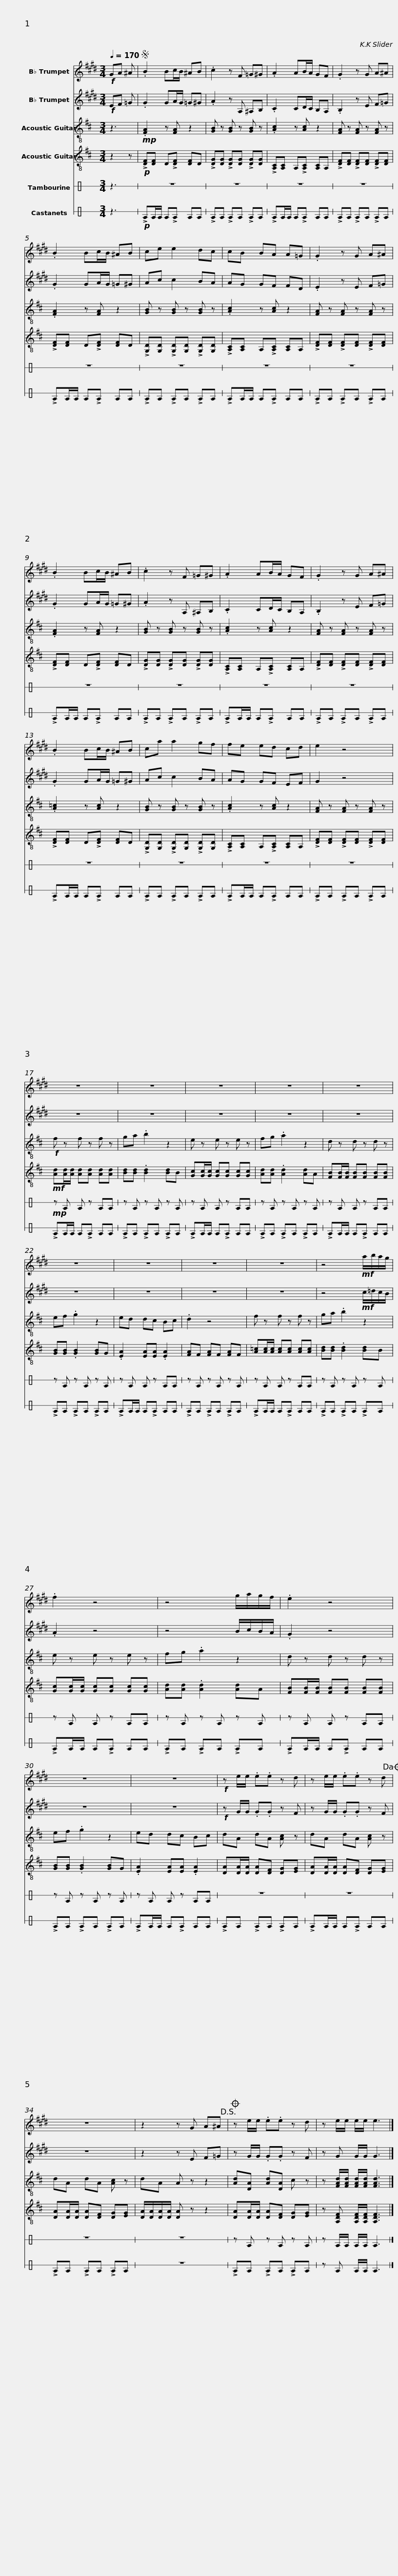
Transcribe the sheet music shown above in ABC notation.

X:1
%%score 1 2 3 4 5 6
L:1/8
Q:1/4=170
M:3/4
I:linebreak $
K:D
V:1 treble transpose=-2
V:2 treble transpose=-2
V:3 treble-8
V:4 treble-8
V:5 perc stafflines=1
K:none
V:6 perc stafflines=1
K:none
V:1
[K:E]!f! GA ^A |S .B2 Bc/B/ ^AB | .c2 z F =G^G | .A2 AB/A/ GF |$ .G2 z G A^A | %5
 .B2 Bc/B/ ^AB | ce e2 dc | cB BA A=G | .G2 z G A^A |$ .B2 Bc/B/ ^AB | %10
 .c2 z F =G^G | .A2 AB/A/ GF | .G2 z G A^A |$ .B2 Bc/B/ ^AB | ca a2 gf | %15
 fe ed cd | e2 z4 | z6 |$ z6 | z6 | %20
 z6 | z6 | z6 | z6 |$ z6 | %25
 z6 | z4!mf! a/b/a/g/ | .f2 z4 | z4 g/a/g/f/ |$ .e2 z4 | %30
 z6 | z6 |!f! z e/e/ .e.e z d | z e/e/ .e.e z d!dacoda! | z6 |$ %35
 z2 z G A^A!D.S.! |O z e/e/ .e.e z d | z e/e/ e/e/ e3 |] %38
V:2
[K:E]!f! EF =G | .G2 GA/G/ =G^G | .A2 z A, ^A,B, | .C2 CD/C/ B,A, |$ .B,2 z E F=G | %5
 .G2 GA/G/ =G^G | Ac c2 BA | AG GF FD | .E2 z E F=G |$ .G2 GA/G/ =G^G | %10
 .A2 z A, ^A,B, | .C2 CD/C/ B,A, | .B,2 z E F=G |$ .G2 GA/G/ =G^G | Ac c2 BA | %15
 AG GF EF | G2 z4 | z6 |$ z6 | z6 | %20
 z6 | z6 | z6 | z6 |$ z6 | %25
 z6 | z4!mf! c/=d/c/B/ | .A2 z4 | z4 B/c/B/A/ |$ .G2 z4 | %30
 z6 | z6 |!f! z G/G/ .G.G z F | z G/G/ .G.G z F | z6 |$ %35
 z2 z E F=G | z G/G/ .G.G z F | z G G/G/ G3 |] %38
V:3
 z3 |!mp! .[FA]2 z [FA] z2 | [GB] z [GB] z [GB] z | .[Ac]2 z [Ac] z2 |$ [FA] z [FA] z [FA] z | %5
 .[FA]2 z [FA] z2 | [GB] z [GB] z [GB] z | .[Ac]2 z [Ac] z2 | [FA] z [FA] z [FA] z |$ .[FA]2 z [FA] z2 | %10
 [GB] z [GB] z [GB] z | .[Ac]2 z [Ac] z2 | [FA] z [FA] z [FA] z |$ .[A=c]2 z [Ac] z2 | [GB] z [GB] z [GB] z | %15
 .[Ac]2 z [Ac] z2 | [FA] z [FA] z [FA] z |!f! f z f z f z |$ ga .b2 z2 | e z e z e z | %20
 fg .a2 z2 | d z d z d z | ef .g2 z2 | ed dc Bc |$ .d2 z4 | %25
 f z f z f z | ga .b2 z2 | e z e z e z | fg .a2 z2 |$ d z d z d z | %30
 ef .g2 z2 | ed dc Bc | dA dA [Ac] z | dA dA [Ac] z | dA dA [Ac] z |$ %35
 dA A z z2 | [Ad][DA] [Ad][DA] c z | z [FAd]/[FAd]/ [FAd]/[FAd]/ [FAd]3 |] %38
V:4
 z2 z |!p! !>![DF][DF] D!>![DF] [DF]D | !>![DG][DG] !>![DG][DG] !>![DG][DG] | !>![A,C][A,C] A,!>![A,C] [A,C]A, |$ !>![DF][DF] !>![DF][DF] !>![DF][DF] | %5
 !>![DF][DF] D!>![DF] [DF]D | !>![G,D][G,D] !>![G,D][G,D] !>![G,D][G,D] | !>![A,C][A,C] A,!>![A,C] [A,C]A, | !>![DF][DF] !>![DF][DF] !>![DF][DF] |$ !>![DF][DF] D!>![DF] [DF]D | %10
 !>![DG][DG] !>![DG][DG] !>![DG][DG] | !>![A,C][A,C] A,!>![A,C] [A,C]A, | !>![DF][DF] !>![DF][DF] !>![DF][DF] |$ !>![DF][DF] D!>![DF] [DF]D | !>![G,D][G,D] !>![G,D][G,D] !>![G,D][G,D] | %15
 !>![A,C][A,C] A,!>![A,C] [A,C]A, | !>![DF][DF] !>![DF][DF] !>![DF][DF] |!mf! [Ad][Ad]/[Ad]/ [Ad][Ad] [Ad][Ad] |$ [Bd][Bd] .[Bd]2 [Bd]B | [Gc][Gc]/[Gc]/ [Gc][Gc] [Gc][Gc] | %20
 [Ad][Ad] .[Ad]2 [Ad]A | [FB][FB]/[FB]/ [FB][FB] [FB][FB] | [GB][GB] .[GB]2 [GB]G | .[EA]2 [EA][EA] .[EA]2 |$ [FA]F [FA]F [FA]F | %25
 [A=c][Ac]/[Ac]/ [Ac][Ac] [Ac][Ac] | [Bd][Bd] .[Bd]2 [Bd]B | [Gc][Gc]/[Gc]/ [Gc][Gc] [Gc][Gc] | [Ad][Ad] .[Ad]2 [Ad]A |$ [FB][FB]/[FB]/ [FB][FB] [FB][FB] | %30
 [GB][GB] .[GB]2 [GB]G | .[EA]2 [EA][EA] .[EA]2 | [DA][DA]/[DA]/ [DA][DF] [DG][EG] | [DA][DA]/[DA]/ [DA][DF] [DG][EG] | [DA][DA]/[DA]/ [DA][DF] [DG][EG] |$ %35
 [DA]/[DA]/[DA]/[DA]/ [DA] z z2 | [DA][DA]/[DA]/ [DA][DF] [DG][EG] | z [A,DF] [A,DF]/[A,DF]/ [A,DF]3 |] %38
V:5
[K:C] z3 | z6 | z6 | z6 |$ z6 | %5
 z6 | z6 | z6 | z6 |$ z6 | %10
 z6 | z6 | z6 |$ z6 | z6 | %15
 z6 | z6 |!mp! z E E z EE |$ z E z E z E | z E E z EE | %20
 z E z E z E | z E E z EE | z E z E z E | z E E z EE |$ z E z E z E | %25
 z E E z EE | z E z E z E | z E E z EE | z E z E z E |$ z E E z EE | %30
 z E z E z E | z E E z EE | z6 | z6 | z6 |$ %35
 z6 | z E z E z E | z E/E/ E/E/ E3 |] %38
V:6
[K:C] z3 |!p! !>!EE/E/ E!>!E EE | !>!EE !>!EE !>!EE | !>!EE/E/ E!>!E EE |$ !>!EE !>!EE !>!EE | %5
 !>!EE/E/ E!>!E EE | !>!EE !>!EE !>!EE | !>!EE/E/ E!>!E EE | !>!EE !>!EE !>!EE |$ !>!EE/E/ E!>!E EE | %10
 !>!EE !>!EE !>!EE | !>!EE/E/ E!>!E EE | !>!EE !>!EE !>!EE |$ !>!EE/E/ E!>!E EE | !>!EE !>!EE !>!EE | %15
 !>!EE/E/ E!>!E EE | !>!EE !>!EE !>!EE | !>!EE/E/ E!>!E EE |$ !>!EE !>!EE !>!EE | !>!EE/E/ E!>!E EE | %20
 !>!EE !>!EE !>!EE | !>!EE/E/ E!>!E EE | !>!EE !>!EE !>!EE | !>!EE/E/ E!>!E EE |$ !>!EE !>!EE !>!EE | %25
 !>!EE/E/ E!>!E EE | !>!EE !>!EE !>!EE | !>!EE/E/ E!>!E EE | !>!EE !>!EE !>!EE |$ !>!EE/E/ E!>!E EE | %30
 !>!EE !>!EE !>!EE | !>!EE/E/ E!>!E EE | !>!EE !>!EE !>!EE | !>!EE/E/ E!>!E EE | !>!EE !>!EE !>!EE |$ %35
 z6 | !>!EE !>!EE !>!EE | z E E/E/ E3 |] %38
